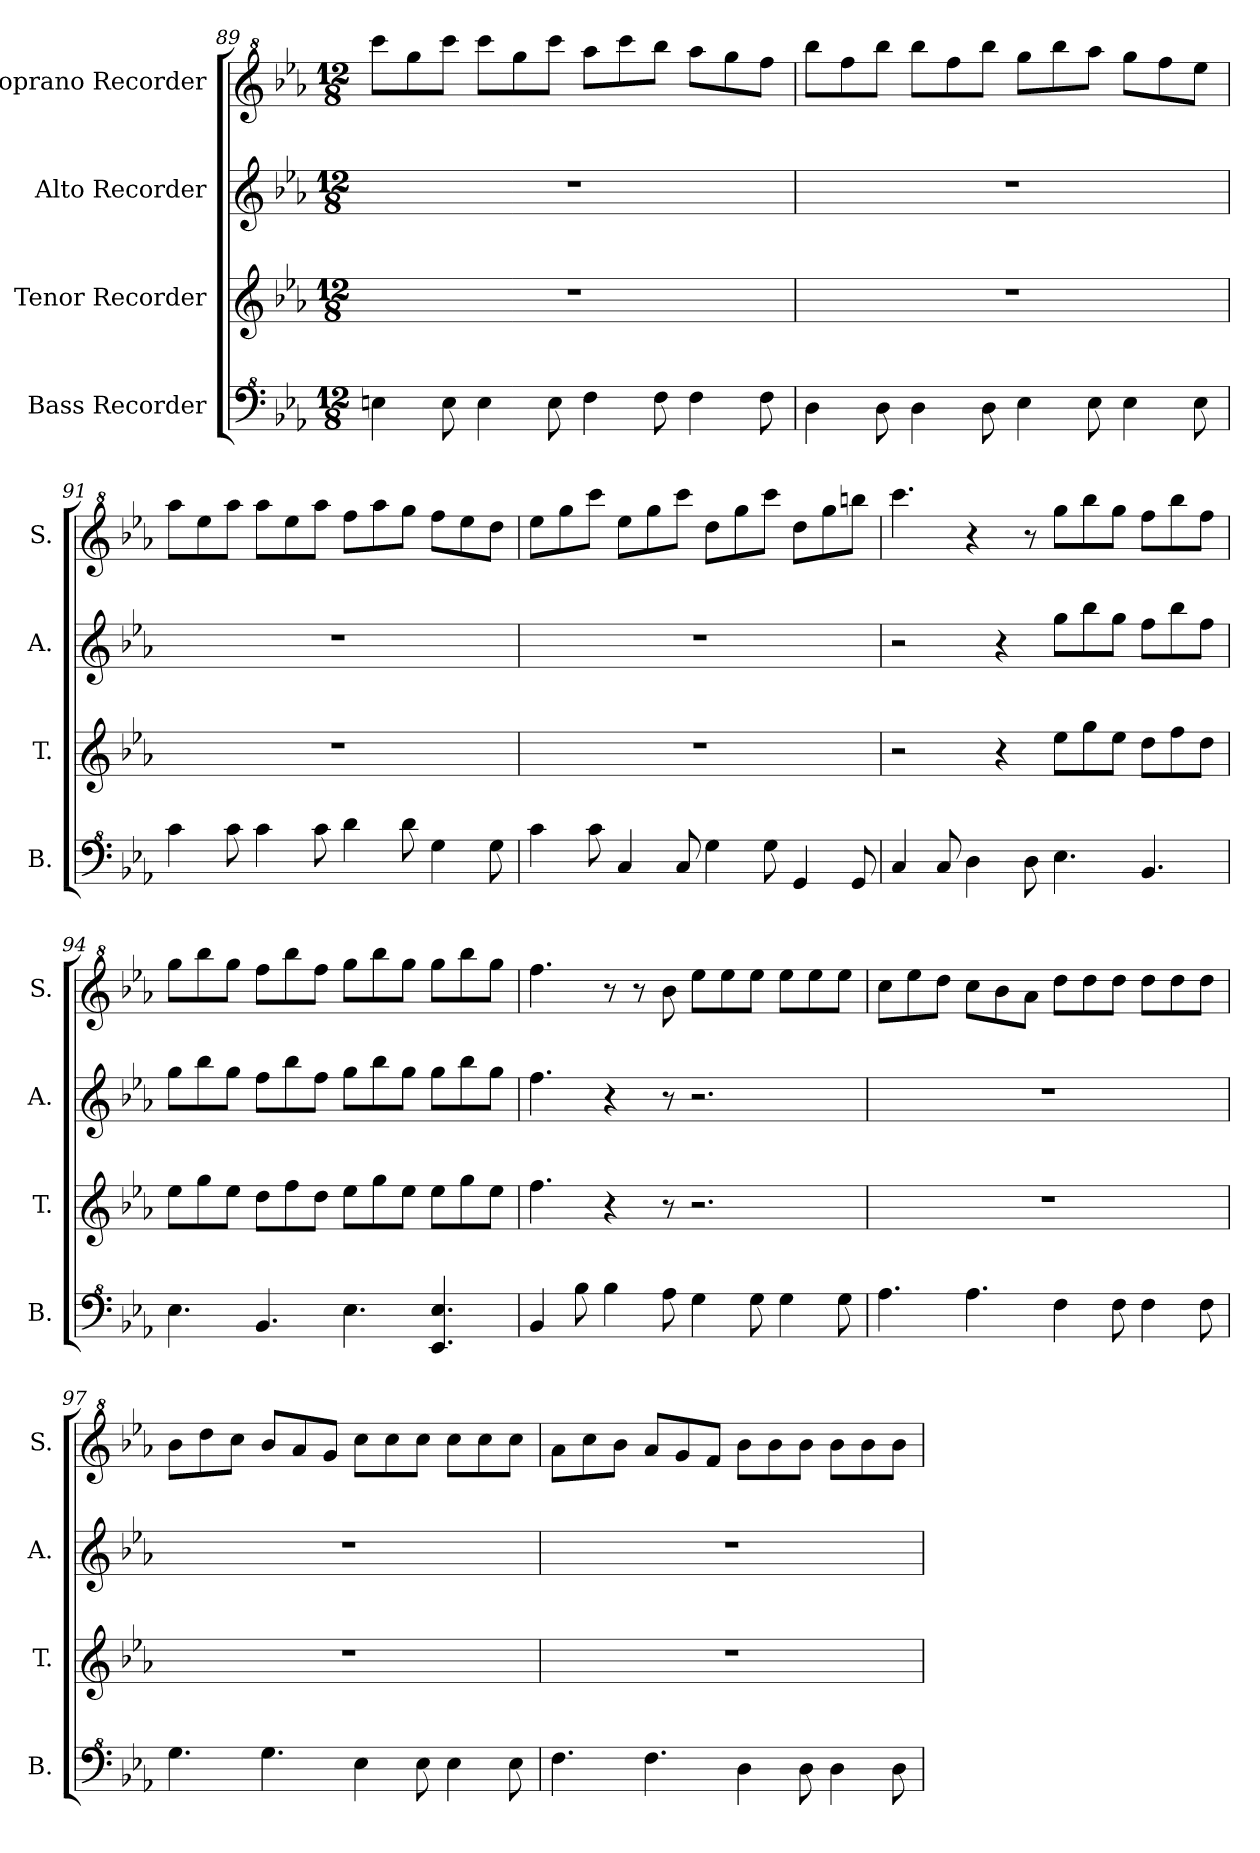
**kern	**kern	**kern	**kern
*part4	*part3	*part2	*part1
*staff4	*staff3	*staff2	*staff1
*I"Bass Recorder	*I"Tenor Recorder	*I"Alto Recorder	*I"Soprano Recorder
*I'B.	*I'T.	*I'A.	*I'S.
*clefF^4	*clefG2	*clefG2	*clefG^2
*k[b-e-a-]	*k[b-e-a-]	*k[b-e-a-]	*k[b-e-a-]
*M12/8	*M12/8	*M12/8	*M12/8
=89	=89	=89	=89
4en\	1.r	1.r	8cccc\L
.	.	.	8ggg\
8e\	.	.	8cccc\J
4e\	.	.	8cccc\L
.	.	.	8ggg\
8e\	.	.	8cccc\J
4f\	.	.	8aaa-\L
.	.	.	8cccc\
8f\	.	.	8bbb-\J
4f\	.	.	8aaa-\L
.	.	.	8ggg\
8f\	.	.	8fff\J
=90	=90	=90	=90
4d\	1.r	1.r	8bbb-\L
.	.	.	8fff\
8d\	.	.	8bbb-\J
4d\	.	.	8bbb-\L
.	.	.	8fff\
8d\	.	.	8bbb-\J
4e-\	.	.	8ggg\L
.	.	.	8bbb-\
8e-\	.	.	8aaa-\J
4e-\	.	.	8ggg\L
.	.	.	8fff\
8e-\	.	.	8eee-\J
!!LO:LB:g=z
=91	=91	=91	=91
4cc\	1.r	1.r	8aaa-\L
.	.	.	8eee-\
8cc\	.	.	8aaa-\J
4cc\	.	.	8aaa-\L
.	.	.	8eee-\
8cc\	.	.	8aaa-\J
4dd\	.	.	8fff\L
.	.	.	8aaa-\
8dd\	.	.	8ggg\J
4g\	.	.	8fff\L
.	.	.	8eee-\
8g\	.	.	8ddd\J
=92	=92	=92	=92
4cc\	1.r	1.r	8eee-\L
.	.	.	8ggg\
8cc\	.	.	8cccc\J
4c/	.	.	8eee-\L
.	.	.	8ggg\
8c/	.	.	8cccc\J
4g\	.	.	8ddd\L
.	.	.	8ggg\
8g\	.	.	8cccc\J
4G/	.	.	8ddd\L
.	.	.	8ggg\
8G/	.	.	8bbbn\J
=93	=93	=93	=93
4c/	2r	2r	4.cccc\
8c/	.	.	.
4d\	.	.	4r
.	4r	4r	.
8d\	.	.	8r
4.e-\	8ee-\L	8gg\L	8ggg\L
.	8gg\	8bb-\	8bbb-\
.	8ee-\J	8gg\J	8ggg\J
4.B-/	8dd\L	8ff\L	8fff\L
.	8ff\	8bb-\	8bbb-\
.	8dd\J	8ff\J	8fff\J
=94	=94	=94	=94
4.e-\	8ee-\L	8gg\L	8ggg\L
.	8gg\	8bb-\	8bbb-\
.	8ee-\J	8gg\J	8ggg\J
4.B-/	8dd\L	8ff\L	8fff\L
.	8ff\	8bb-\	8bbb-\
.	8dd\J	8ff\J	8fff\J
4.e-\	8ee-\L	8gg\L	8ggg\L
.	8gg\	8bb-\	8bbb-\
.	8ee-\J	8gg\J	8ggg\J
4.E-/ 4.e-!/	8ee-\L	8gg\L	8ggg\L
.	8gg\	8bb-\	8bbb-\
.	8ee-\J	8gg\J	8ggg\J
=95	=95	=95	=95
4B-/	4.ff\	4.ff\	4.fff\
8b-\	.	.	.
4b-\	4r	4r	8r
.	.	.	8r
8a-\	8r	8r	8bb-\
4g\	2.r	2.r	8eee-\L
.	.	.	8eee-\
8g\	.	.	8eee-\J
4g\	.	.	8eee-\L
.	.	.	8eee-\
8g\	.	.	8eee-\J
=96	=96	=96	=96
4.a-\	1.r	1.r	8ccc\L
.	.	.	8eee-\
.	.	.	8ddd\J
4.a-\	.	.	8ccc\L
.	.	.	8bb-\
.	.	.	8aa-\J
4f\	.	.	8ddd\L
.	.	.	8ddd\
8f\	.	.	8ddd\J
4f\	.	.	8ddd\L
.	.	.	8ddd\
8f\	.	.	8ddd\J
=97	=97	=97	=97
4.g\	1.r	1.r	8bb-\L
.	.	.	8ddd\
.	.	.	8ccc\J
4.g\	.	.	8bb-/L
.	.	.	8aa-/
.	.	.	8gg/J
4e-\	.	.	8ccc\L
.	.	.	8ccc\
8e-\	.	.	8ccc\J
4e-\	.	.	8ccc\L
.	.	.	8ccc\
8e-\	.	.	8ccc\J
!!LO:LB:g=z
=98	=98	=98	=98
4.f\	1.r	1.r	8aa-\L
.	.	.	8ccc\
.	.	.	8bb-\J
4.f\	.	.	8aa-/L
.	.	.	8gg/
.	.	.	8ff/J
4d\	.	.	8bb-\L
.	.	.	8bb-\
8d\	.	.	8bb-\J
4d\	.	.	8bb-\L
.	.	.	8bb-\
8d\	.	.	8bb-\J
=	=	=	=
*-	*-	*-	*-
